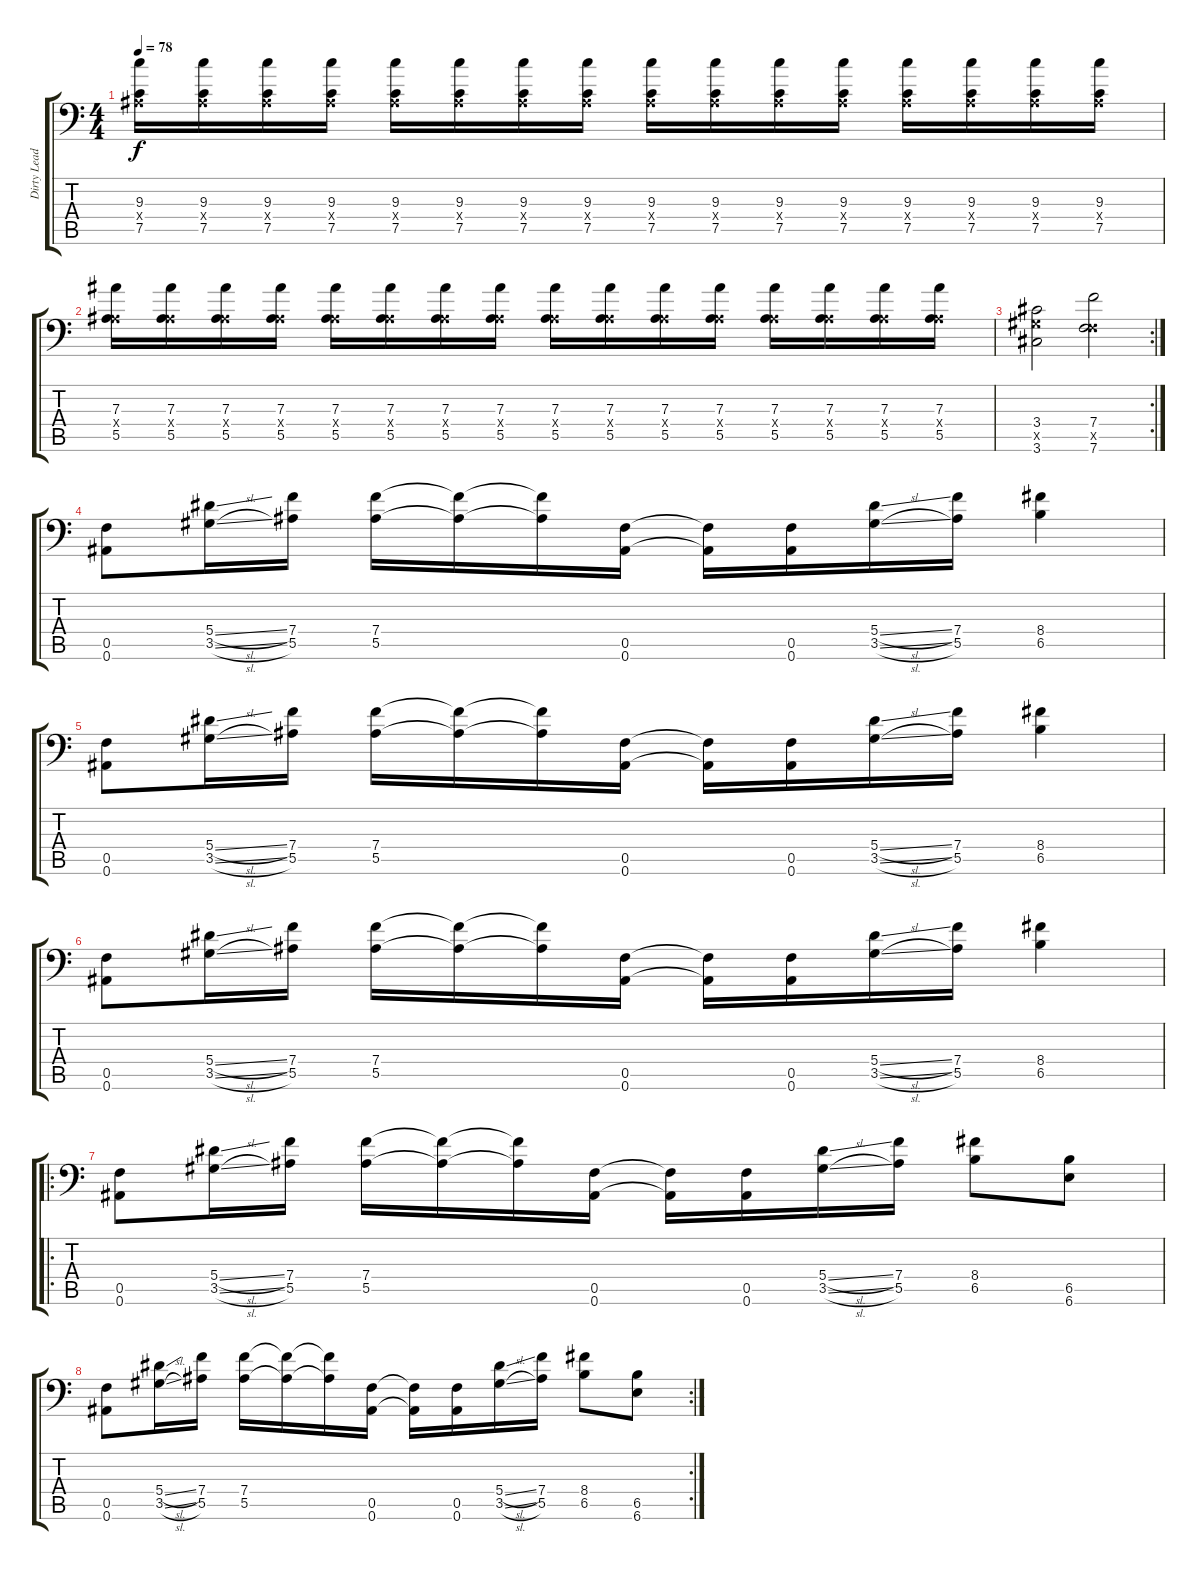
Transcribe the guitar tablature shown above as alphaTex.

\track ("Dirty Lead" "Dirty Lead") {instrument distortionguitar}
\staff {score tabs}
\tuning (C4 G3 Eb3 Bb2 F2 Bb1) {hide}
\ts (4 4)
\tempo 78
\clef f4
\ks c
(9.3 0.4{x} 7.5).16{dy f} (9.3 0.4{x} 7.5).16 (9.3 0.4{x} 7.5).16 (9.3 0.4{x} 7.5).16 (9.3 0.4{x} 7.5).16 (9.3 0.4{x} 7.5).16 (9.3 0.4{x} 7.5).16 (9.3 0.4{x} 7.5).16 (9.3 0.4{x} 7.5).16 (9.3 0.4{x} 7.5).16 (9.3 0.4{x} 7.5).16 (9.3 0.4{x} 7.5).16 (9.3 0.4{x} 7.5).16 (9.3 0.4{x} 7.5).16 (9.3 0.4{x} 7.5).16 (9.3 0.4{x} 7.5).16 |
(7.3 0.4{x} 5.5).16 (7.3 0.4{x} 5.5).16 (7.3 0.4{x} 5.5).16 (7.3 0.4{x} 5.5).16 (7.3 0.4{x} 5.5).16 (7.3 0.4{x} 5.5).16 (7.3 0.4{x} 5.5).16 (7.3 0.4{x} 5.5).16 (7.3 0.4{x} 5.5).16 (7.3 0.4{x} 5.5).16 (7.3 0.4{x} 5.5).16 (7.3 0.4{x} 5.5).16 (7.3 0.4{x} 5.5).16 (7.3 0.4{x} 5.5).16 (7.3 0.4{x} 5.5).16 (7.3 0.4{x} 5.5).16 |
\rc 2
(3.4 3.5{x} 3.6).2 (7.4 0.5{x} 7.6).2 |
(0.5 0.6).8 (5.4{sl} 3.5{sl}).16 (7.4 5.5).16 (7.4 5.5).16 (7.4{t} 5.5{t}).16 (7.4{t} 5.5{t}).16 (0.5 0.6).16 (0.5{t} 0.6{t}).16 (0.5 0.6).16 (5.4{sl} 3.5{sl}).16 (7.4 5.5).16 (8.4 6.5).4 |
(0.5 0.6).8 (5.4{sl} 3.5{sl}).16 (7.4 5.5).16 (7.4 5.5).16 (7.4{t} 5.5{t}).16 (7.4{t} 5.5{t}).16 (0.5 0.6).16 (0.5{t} 0.6{t}).16 (0.5 0.6).16 (5.4{sl} 3.5{sl}).16 (7.4 5.5).16 (8.4 6.5).4 |
(0.5 0.6).8 (5.4{sl} 3.5{sl}).16 (7.4 5.5).16 (7.4 5.5).16 (7.4{t} 5.5{t}).16 (7.4{t} 5.5{t}).16 (0.5 0.6).16 (0.5{t} 0.6{t}).16 (0.5 0.6).16 (5.4{sl} 3.5{sl}).16 (7.4 5.5).16 (8.4 6.5).4 |
\ro
(0.5 0.6).8 (5.4{sl} 3.5{sl}).16 (7.4 5.5).16 (7.4 5.5).16 (7.4{t} 5.5{t}).16 (7.4{t} 5.5{t}).16 (0.5 0.6).16 (0.5{t} 0.6{t}).16 (0.5 0.6).16 (5.4{sl} 3.5{sl}).16 (7.4 5.5).16 (8.4 6.5).8 (6.5 6.6).8 |
\rc 2
(0.5 0.6).8 (5.4{sl} 3.5{sl}).16 (7.4 5.5).16 (7.4 5.5).16 (7.4{t} 5.5{t}).16 (7.4{t} 5.5{t}).16 (0.5 0.6).16 (0.5{t} 0.6{t}).16 (0.5 0.6).16 (5.4{sl} 3.5{sl}).16 (7.4 5.5).16 (8.4 6.5).8 (6.5 6.6).8
